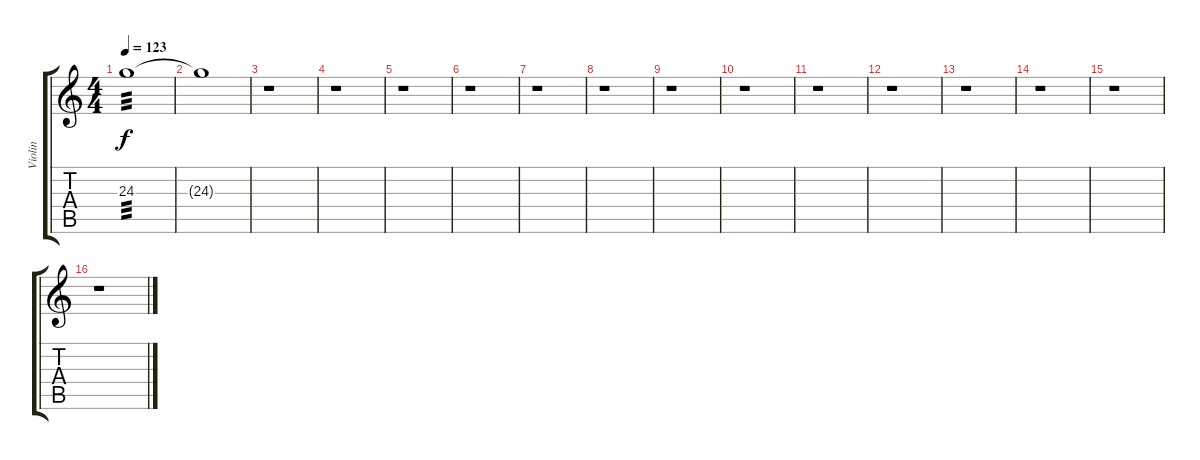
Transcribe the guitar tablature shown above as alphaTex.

\track ("Violin" "Violin") {instrument violin}
\staff {score tabs}
\tuning (E4 B3 G3 D3 A2 E2) {hide}
\ts (4 4)
\tempo 123
\clef g2
\ks c
24.3.1{tp 3 dy f} |
24.3{t}.1 |
r.1 |
r.1 |
r.1 |
r.1 |
r.1 |
r.1 |
r.1 |
r.1 |
r.1 |
r.1 |
r.1 |
r.1 |
r.1 |
r.1
